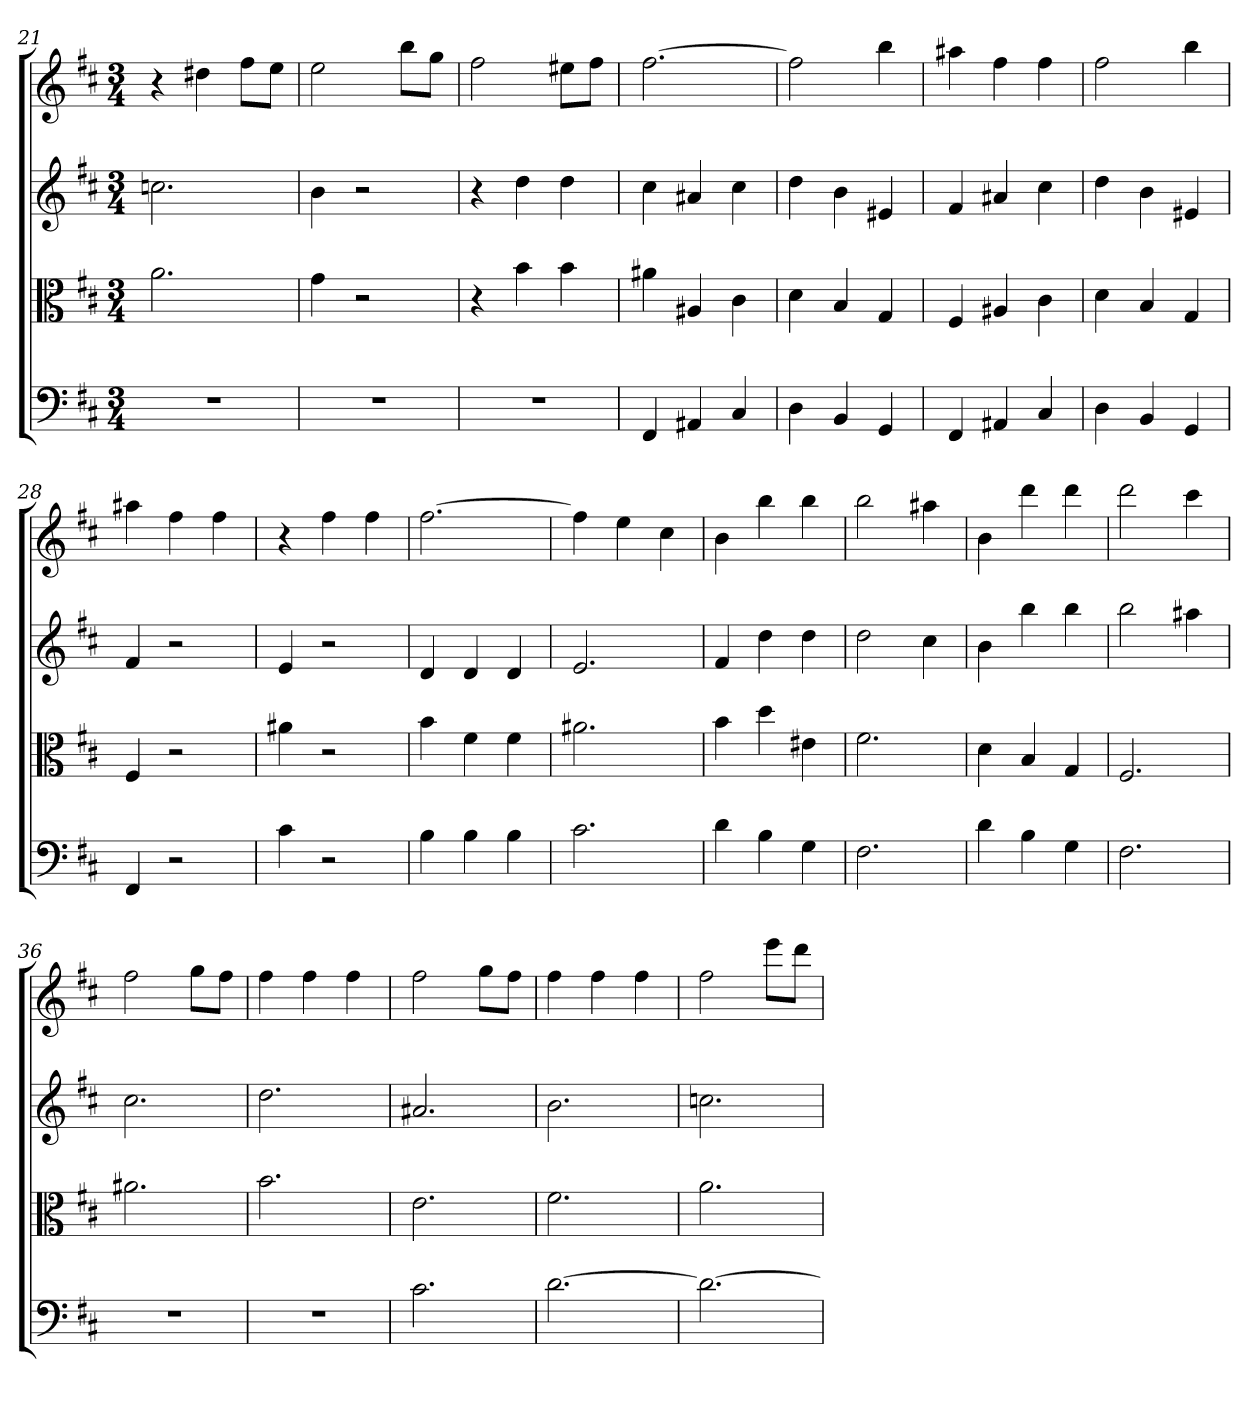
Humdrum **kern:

**kern	**kern	**kern	**kern
*part4	*part3	*part2	*part1
*staff4	*staff3	*staff2	*staff1
*clefF4	*clefC3	*clefG2	*clefG2
*k[f#c#]	*k[f#c#]	*k[f#c#]	*k[f#c#]
*b:	*b:	*b:	*b:
*M3/4	*M3/4	*M3/4	*M3/4
=21	=21	=21	=21
2.r	2.a	2.ccn	4r
.	.	.	4dd#X
.	.	.	8ff#\L
.	.	.	8ee\J
=22	=22	=22	=22
2.r	4g	4b	2ee
.	2r	2r	.
.	.	.	8bb\L
.	.	.	8gg\J
=23	=23	=23	=23
2.r	4r	4r	2ff#
.	4b	4dd	.
.	4b	4dd	8ee#X\L
.	.	.	8ff#\J
=24	=24	=24	=24
4FF#	4a#X	4cc#	[2.ff#
4AA#X	4A#X	4a#X	.
4C#	4c#	4cc#	.
=25	=25	=25	=25
4D	4d	4dd	2ff#]
4BB	4B	4b	.
4GG	4G	4e#X	4bb
=26	=26	=26	=26
4FF#	4F#	4f#	4aa#X
4AA#X	4A#X	4a#X	4ff#
4C#	4c#	4cc#	4ff#
=27	=27	=27	=27
4D	4d	4dd	2ff#
4BB	4B	4b	.
4GG	4G	4e#X	4bb
=28	=28	=28	=28
4FF#	4F#	4f#	4aa#X
2r	2r	2r	4ff#
.	.	.	4ff#
=29	=29	=29	=29
4c#	4a#X	4e	4r
2r	2r	2r	4ff#
.	.	.	4ff#
=30	=30	=30	=30
4B	4b	4d	[2.ff#
4B	4f#	4d	.
4B	4f#	4d	.
=31	=31	=31	=31
2.c#	2.a#X	2.e	4ff#]
.	.	.	4ee
.	.	.	4cc#
=32	=32	=32	=32
4d	4b	4f#	4b
4B	4dd	4dd	4bb
4G	4e#X	4dd	4bb
=33	=33	=33	=33
2.F#	2.f#	2dd	2bb
.	.	4cc#	4aa#X
=34	=34	=34	=34
4d	4d	4b	4b
4B	4B	4bb	4ddd
4G	4G	4bb	4ddd
=35	=35	=35	=35
2.F#	2.F#	2bb	2ddd
.	.	4aa#X	4ccc#
=36	=36	=36	=36
2.r	2.a#X	2.cc#	2ff#
.	.	.	8gg\L
.	.	.	8ff#\J
=37	=37	=37	=37
2.r	2.b	2.dd	4ff#
.	.	.	4ff#
.	.	.	4ff#
=38	=38	=38	=38
2.c#	2.e	2.a#X	2ff#
.	.	.	8gg\L
.	.	.	8ff#\J
=39	=39	=39	=39
[2.d	2.f#	2.b	4ff#
.	.	.	4ff#
.	.	.	4ff#
=40	=40	=40	=40
2.d_	2.a	2.ccn	2ff#
.	.	.	8eee\L
.	.	.	8ddd\J
=	=	=	=
*-	*-	*-	*-
